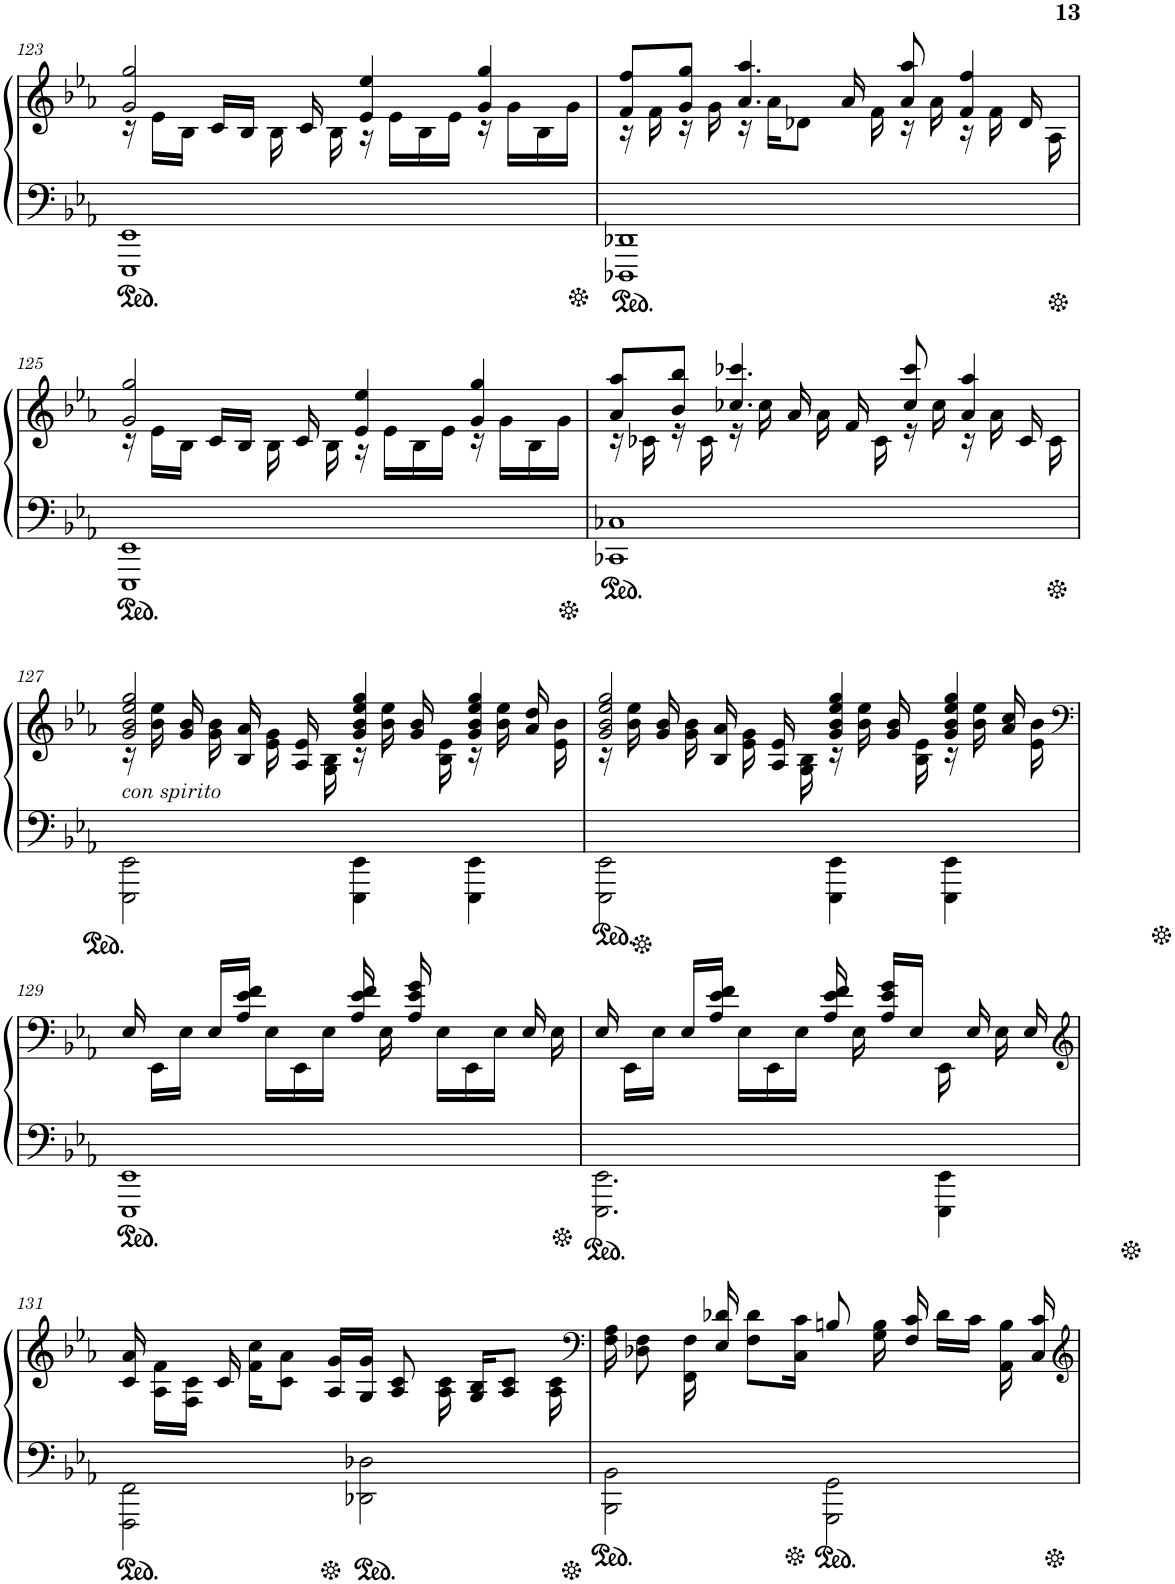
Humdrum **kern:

**kern	**kern
*part1	*part1
*staff2	*staff1
*I"Piano	*
*I'Pno.	*
!!LO:PB:g=z
*clefF4	*clefG2
*k[b-e-a-]	*k[b-e-a-]
*M4/4	*M4/4
=123	=123
*	*^
1EEE- 1EE-	2g/ 2gg/	16r
.	.	16e-\LL
.	.	16B-\JJ
.	.	16c/LL
.	.	16B-/JJ
.	.	16B-\
.	.	16c/
.	.	16B-\
.	4e-/ 4ee-/	16r
.	.	16e-\LL
.	.	16B-\
.	.	16e-\JJ
.	4g/ 4gg/	16r
.	.	16g\LL
.	.	16B-\
.	.	16g\JJ
=124	=124	=124
1DDD-X 1DD-X	8f/ 8ff/L	16r
.	.	16f\
.	8g/ 8gg/J	16r
.	.	16g\
.	4.a-/ 4.aa-/	16r
.	.	16a-\KL
.	.	8d-X\J
.	.	16a-/
.	.	16f\
.	8a-/ 8aa-/	16r
.	.	16a-\
.	4f/ 4ff/	16r
.	.	16f\
.	.	16d-/
.	.	16A-\
!!LO:LB:g=z	!!
=125	=125	=125
1EEE- 1EE-	2g/ 2gg/	16r
.	.	16e-\LL
.	.	16B-\JJ
.	.	16c/LL
.	.	16B-/JJ
.	.	16B-\
.	.	16c/
.	.	16B-\
.	4e-/ 4ee-/	16r
.	.	16e-\LL
.	.	16B-\
.	.	16e-\JJ
.	4g/ 4gg/	16r
.	.	16g\LL
.	.	16B-\
.	.	16g\JJ
=126	=126	=126
1CC-X 1C-X	8a-/ 8aa-/L	16r
.	.	16c-X\
.	8b-/ 8bb-/J	16r
.	.	16c-\
.	4.cc-X/ 4.ccc-X/	16r
.	.	16cc-\
.	.	16a-/
.	.	16a-\
.	.	16f/
.	.	16c-\
.	8cc-/ 8ccc-/	16r
.	.	16cc-\
.	4a-/ 4aa-/	16r
.	.	16a-\
.	.	16c-/
.	.	16c-\
!!LO:LB:g=z	!!
=127	=127	=127
!	!LO:TX:b:i:t=con spirito	!
2EEE-\ 2EE-\	2g/ 2b-/ 2ee-/ 2gg/	16r
.	.	16b-\ 16ee-\
.	.	16g/ 16b-/
.	.	16g\ 16b-\
.	.	16B-/ 16a-/
.	.	16e-\ 16g\
.	.	16A-/ 16e-/
.	.	16G\ 16B-\
4EEE-\ 4EE-\	4g/ 4b-/ 4ee-/ 4gg/	16r
.	.	16b-\ 16ee-\
.	.	16g/ 16b-/
.	.	16B-\ 16e-\
4EEE-\ 4EE-\	4g/ 4b-/ 4ee-/ 4gg/	16r
.	.	16b-\ 16ee-\
.	.	16a-/ 16dd/
.	.	16e-\ 16b-\
=128	=128	=128
2EEE-\ 2EE-\	2g/ 2b-/ 2ee-/ 2gg/	16r
.	.	16b-\ 16ee-\
.	.	16g/ 16b-/
.	.	16g\ 16b-\
.	.	16B-/ 16a-/
.	.	16e-\ 16g\
.	.	16A-/ 16e-/
.	.	16G\ 16B-\
4EEE-\ 4EE-\	4g/ 4b-/ 4ee-/ 4gg/	16r
.	.	16b-\ 16ee-\
.	.	16g/ 16b-/
.	.	16B-\ 16e-\
4EEE-\ 4EE-\	4g/ 4b-/ 4ee-/ 4gg/	16r
.	.	16b-\ 16ee-\
.	.	16a-/ 16cc/
.	.	16e-\ 16b-\
*	*v	*v
!!LO:LB:g=z
=129	=129
*	*clefF4
1EEE- 1EE-	16E-/
.	16EE-\LL
.	16E-\JJ
.	16E-/LL
.	16A-/ 16e-/ 16f/JJ
.	16E-\LL
.	16EE-\
.	16E-\JJ
.	16A-/ 16e-/ 16f/
.	16E-\
.	16A-/ 16e-/ 16g/
.	16E-\LL
.	16EE-\
.	16E-\JJ
.	16E-/
.	16E-\
=130	=130
2.EEE-\ 2.EE-\	16E-/
.	16EE-\LL
.	16E-\JJ
.	16E-/LL
.	16A-/ 16e-/ 16f/JJ
.	16E-\LL
.	16EE-\
.	16E-\JJ
.	16A-/ 16e-/ 16f/
.	16E-\
.	16A-/ 16e-/ 16g/LL
.	16E-/JJ
4EEE-\ 4EE-\	16EE-\
.	16E-/
.	16E-\
.	16E-/
!!LO:LB:g=z
=131	=131
*	*clefG2
2FFF\ 2FF\	16c/ 16a-/
.	16A-\ 16f\LL
.	16F\ 16c\JJ
.	16c/
.	16f\ 16cc\KL
.	8c\ 8a-\J
.	16A-/ 16g/LL
2DD-X\ 2D-X\	16G/ 16g/JJ
.	8A-/ 8c/
.	16A-\ 16c\
.	16G/ 16B-/KL
.	8A-/ 8c/J
.	16A-\ 16c\
=132	=132
*	*clefF4
2BBB-\ 2BB-\	16F\ 16A-\
.	8D-X\ 8F\
.	16FF\ 16F\
.	16E-/ 16d-X/
.	8F\ 8d-\L
.	16C\ 16c\Jk
2GGG\ 2GG\	8Bn/
.	16G\ 16B\
.	16F/ 16c/
.	16d-\LL
.	16c\JJ
.	16AA-\ 16B\
.	16C/ 16c/
=	=
*-	*-
